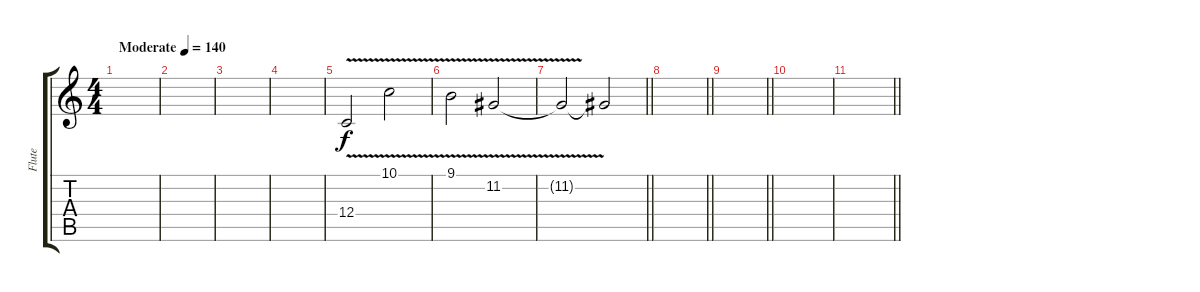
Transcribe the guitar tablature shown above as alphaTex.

\track ("Flute" "Flute") {instrument flute}
\staff {score tabs}
\tuning (D4 A3 F3 C3 G2 C2) {hide}
\ts (4 4)
\tempo (140 "Moderate")
\clef g2
\ks c
|
|
|
|
12.4{v}.2 10.1{v}.2 |
9.1{v}.2 11.2{v}.2 |
\barLineRight lightlight
11.2{t}.2 11.2{t}.2 |
\barLineRight lightlight
|
\barLineRight lightlight
|
|
\barLineRight lightlight
